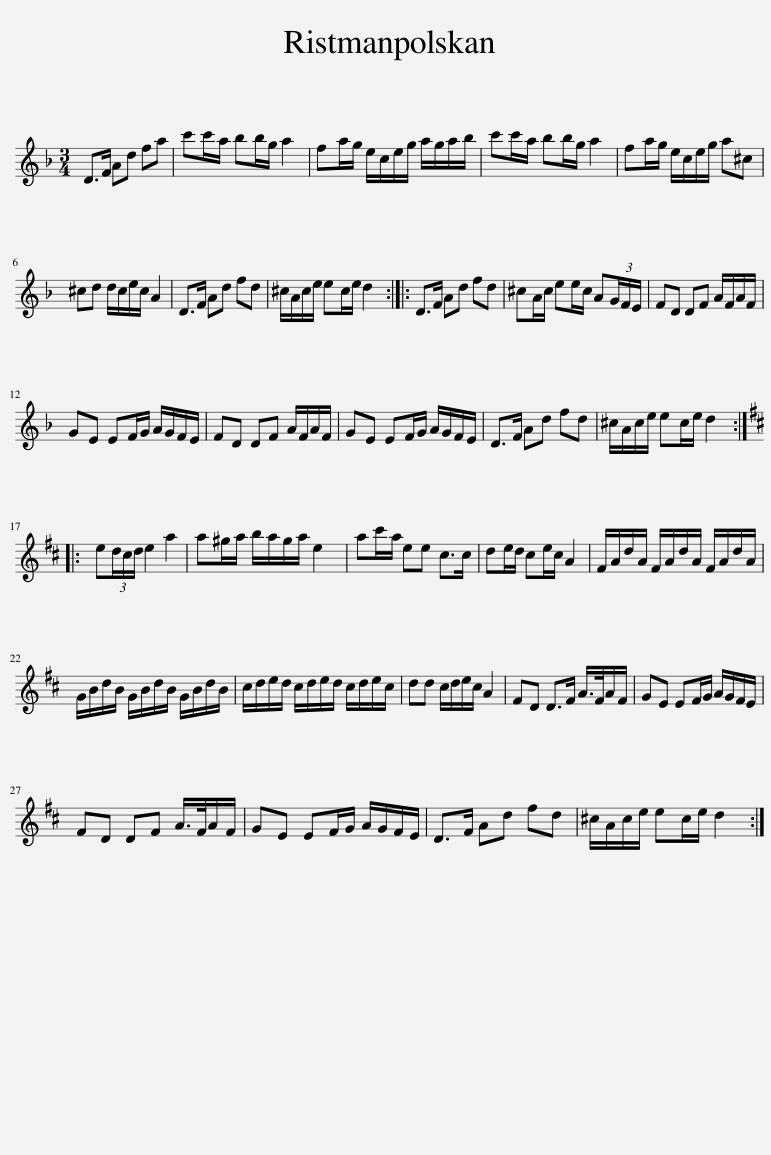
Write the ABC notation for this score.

X:1
L:1/8
M:3/4
I:linebreak $
K:Dmin
V:1 treble
V:1
 D>F Ad fa | c'c'/a/ bb/g/ a2 | fa/g/ e/c/e/g/ a/g/a/b/ | c'c'/a/ bb/g/ a2 | fa/g/ e/c/e/g/ a^c |$ %5
 ^cd d/c/e/c/ A2 | D>F Ad fd | ^c/A/c/e/ ec/e/ d2 :: D>F Ad fd | ^cA/c/ ee/c/ A(3G/F/E/ | %10
 FD DF A/F/A/F/ |$ GE EF/G/ A/G/F/E/ | FD DF A/F/A/F/ | GE EF/G/ A/G/F/E/ | D>F Ad fd | %15
 ^c/A/c/e/ ec/e/ d2 ::$[K:D] e(3d/c/d/ e2 a2 | a^g/a/ b/a/g/a/ e2 | ac'/a/ ee c>c | de/d/ ce/c/ A2 | %20
 F/A/d/A/ F/A/d/A/ F/A/d/A/ |$ G/B/d/B/ G/B/d/B/ G/B/d/B/ | c/d/e/d/ c/d/e/d/ c/d/e/c/ | dd c/d/e/c/ A2 | FD D>F A/>F/A/F/ | %25
 GE EF/G/ A/G/F/E/ |$ FD DF A/>F/A/F/ | GE EF/G/ A/G/F/E/ | D>F Ad fd | ^c/A/c/e/ ec/e/ d2 :| %30
